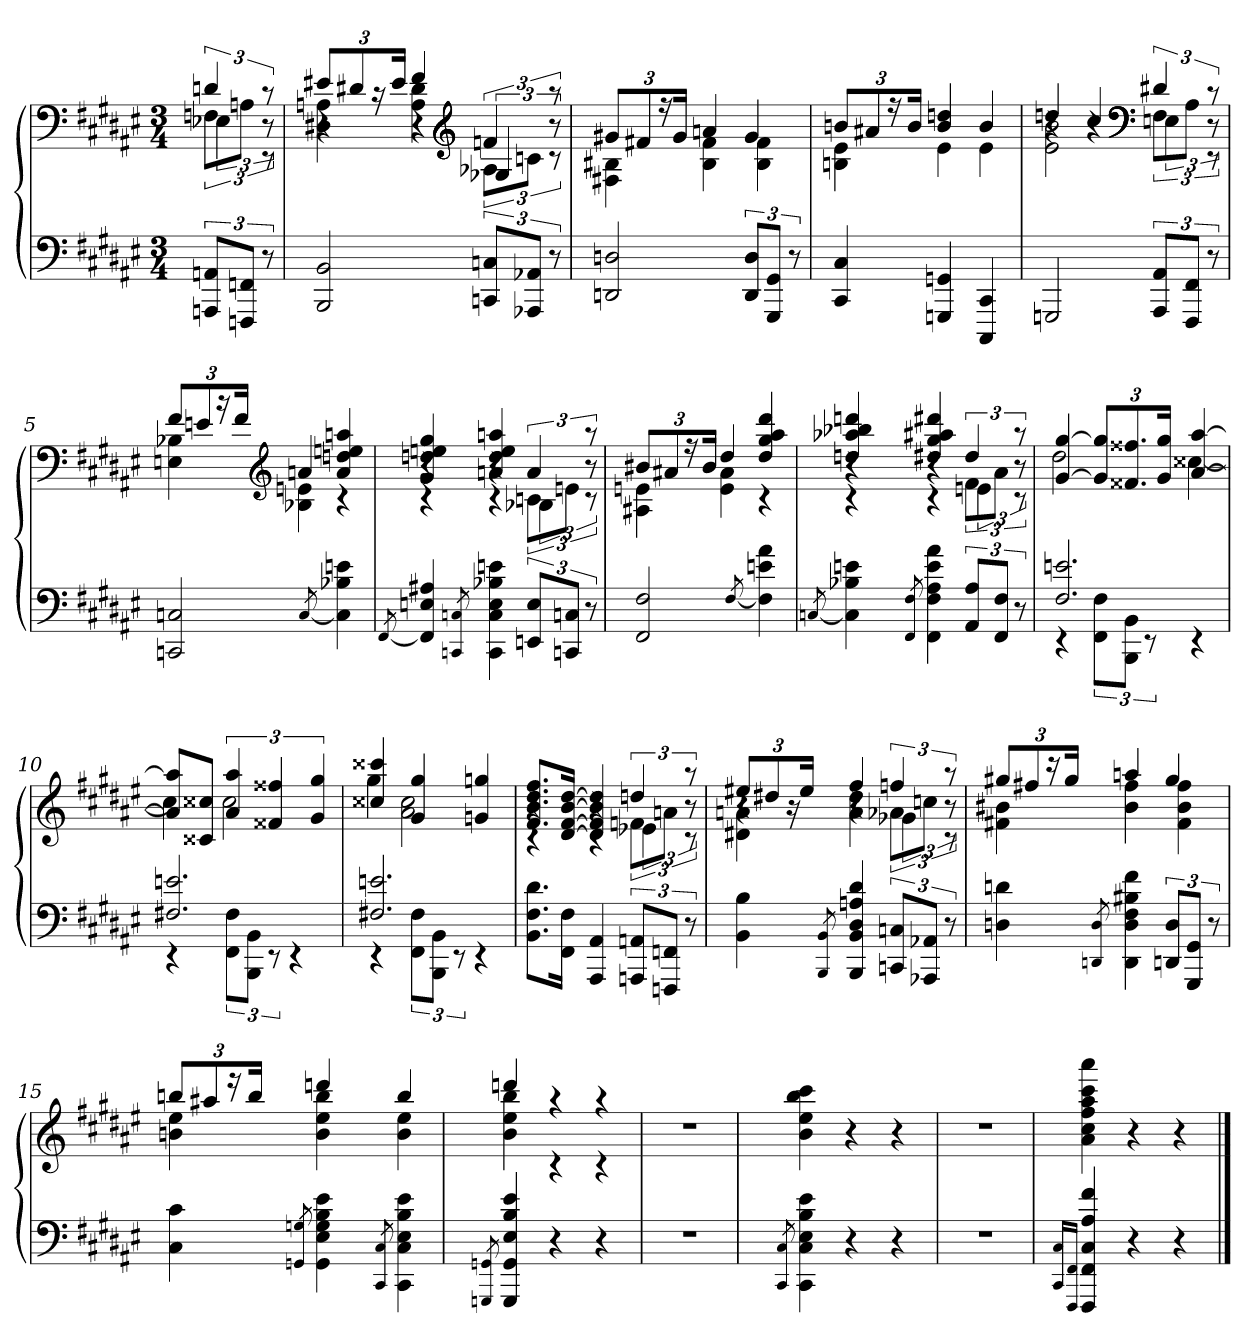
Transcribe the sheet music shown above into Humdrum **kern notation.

**kern	**kern
*part1	*part1
*staff2	*staff1
*clefF4	*clefF4
*k[f#c#g#d#a#e#]	*k[f#c#g#d#a#e#]
*F#:	*F#:
*M3/4	*M3/4
=	=
*	*^
*	*	*^
12AAAn 12AAnL	6dn	12FnL	6E-X\
12FFFn 12FFnJ	.	12AnJ	.
12r	12rc	12rEE	12r
=1	=1	=1	=1
2BBB 2BB	12e#XL	4D#X 4An	4r
.	12d#X	.	.
.	24r	.	.
.	24e#Jk	.	.
.	4f#	4A 4d#	4r
*	*clefG2	*	*
12CCn 12CnL	6fn	12A-XL	6G-X/
12AAA-X 12AA-XJ	.	12cnJ	.
12r	12raa	12rc	12r
*	*	*v	*v
=2	=2	=2
2DDn 2Dn	12g#XL	4F#X 4B#X
.	12f#X	.
.	24r	.
.	24g#Jk	.
.	4an	4B# 4f#
12DD 12DL	4g#	4B# 4f#
12GGG# 12GG#J	.	.
12r	.	.
=3	=3	=3
4CC# 4C#	12bnL	4Bn 4e#
.	12a#X	.
.	24r	.
.	24bJk	.
4GGGn 4GGn	4b 4ddn	4e#
4CCC# 4CC#	4b	4e#
=4	=4	=4
*	*	*^
2GGGn	4ddn	2e# 2b	4r
.	4cc#	.	4r
*	*clefF4	*	*
12AAA# 12AA#L	6d#X	12F#L	6En\
12FFF# 12FF#J	.	12A#J	.
12r	12rc	12rEE	12r
*	*	*v	*v
=5	=5	=5
2CCn 2Cn	12f#L	4En 4B-X
.	12en	.
.	24r	.
.	24f#Jk	.
*	*clefG2	*
.	4an	4B-X 4en
[8qC/	.	.
4C] 4B-X 4en	4a 4ddn 4een 4aan	4rc
*	*v	*v
=6	=6
[8qFF#/	.
*	*^
*	*	*^
4FF#] 4En 4A#X	4g# 4ddn 4een 4gg#	4rc	4r
8qCCn/ 8qCn/	.	.	.
4CC] 4C] 4E 4B-X 4en	4an 4dd 4ee 4aan	4rc	4r
12EEn 12EL	6a	12cnL	6B-X\
12CCn 12CnJ	.	12enJ	.
12r	12raa	12rc	12r
*	*	*v	*v
=7	=7	=7
2FF# 2F#	12b#XL	4A#X 4en
.	12a#X	.
.	24r	.
.	24b#Jk	.
.	4dd#	4e 4a#
[8qF#/	.	.
4F#] 4en 4a#	4dd# 4gg# 4aa# 4ddd#	4rc
*	*v	*v
=8	=8
[8qCn/	.
*	*^
*	*	*^
4C] 4B-X 4en	4ddn 4aa-X 4bb-X 4dddn	4rc	4r
8qFF#/ 8qF#/	.	.	.
4FF#] 4F#] 4A# 4e 4a#	4dd#X 4gg# 4aa#X 4ddd#X	4rc	4r
12AA# 12A#L	6dd#	12f#L	6en\
12FF# 12F#J	.	12a#J	.
12r	12raa	12rc	12r
*	*	*v	*v
=9	=9	=9
*^	*	*
2.F# 2.en	4rEE	[4g# [4gg#	2dd#
.	12FF# 12F#L	12g#] 12gg#]L	.
.	12BBB 12BBJ	12.f##X 12.ff##X	.
.	12rEE	.	.
.	.	24g# 24gg#Jk	.
.	4rEE	[4a# [4aa#	[4cc##X
=10	=10	=10	=10
2.F#X 2.en	4rEE	8a#] 8aa#]L	4cc##]
.	.	8c##X 8cc##XJ	.
.	12FF# 12F#L	6a# 6aa#	2cc##
.	12BBB 12BBJ	.	.
.	12rEE	6f##X 6ff##X	.
.	4rEE	.	.
.	.	6g# 6gg#	.
=11	=11	=11	=11
2.F#X 2.en	4rEE	4cc##X 4ccc##X	4gg#
.	12FF# 12F#L	4g# 4gg#	2a# 2cc##
.	12BBB 12BBJ	.	.
.	12rEE	.	.
.	4rEE	4gn 4ggn	.
*v	*v	*	*
=12	=12	=12
*	*	*^
8.BB 8.F# 8.d#L	8.f# 8.b 8.dd# 8.ff#L	4rc	4r
16FF# 16F#Jk	[16d# [16f# [16b [16dd#Jk	.	.
4AAA# 4AA#	4d#] 4f#] 4b] 4dd#]	4rc	4r
12AAAn 12AAnL	6ddn	12fnL	6e-X\
12FFFn 12FFnJ	.	12anJ	.
12r	12raa	12rc	12r
=13	=13	=13	=13
4BB 4B	12ee#XL	4d#X 4an	4r
.	12dd#X	.	.
.	24r	.	.
.	24ee#Jk	.	.
8qBBB/ 8qBB/	.	.	.
4BBB] 4BB] 4D# 4An 4d#	4ff#	4a 4dd#	4r
12CCn 12CnL	6ffn	12a-XL	6g-X\
12AAA-X 12AA-XJ	.	12ccnJ	.
12r	12raa	12rc	12r
*	*	*v	*v
=14	=14	=14
4Dn 4dn	12gg#XL	4f#X 4b#X
.	12ff#X	.
.	24r	.
.	24gg#Jk	.
8qDDn/ 8qD/	.	.
4DD] 4D] 4F# 4B#X 4f#	4aan	4b# 4ff#
12DDn 12DL	4gg#	4f# 4b# 4ff#
12GGG# 12GG#J	.	.
12r	.	.
=15	=15	=15
4C# 4c#	12bbnL	4bn 4ee#
.	12aa#X	.
.	24r	.
.	24bbJk	.
8qGGn/ 8qGn/	.	.
4GG] 4E# 4G] 4B 4e#	4dddn	4b 4ee# 4bb
8qCC#/ 8qC#/	.	.
4CC#] 4C#] 4E# 4B 4e#	4bb	4b 4ee#
=16	=16	=16
8qGGGn/ 8qGGn/	.	.
4GGG] 4GG] 4E# 4B 4e#	4dddn	4b 4ee# 4bb
4r	4raa	4rc
4r	4raa	4rc
*	*v	*v
=17	=17
2.r	2.r
=18	=18
8qCC#/ 8qC#/	.
4CC#] 4C#] 4E# 4B 4e#	4b 4ee# 4bb 4ccc#
4r	4r
4r	4r
=19	=19
2.r	2.r
=20	=20
16qqCC#/ 16qqC#/LL	.
16qqFFF#/ 16qqFF#/JJ	.
4FFF#] 4FF#] 4C# 4A# 4f#	4a# 4cc# 4ff# 4aa# 4ccc# 4aaa#
4r	4r
4r	4r
==	==
*-	*-
